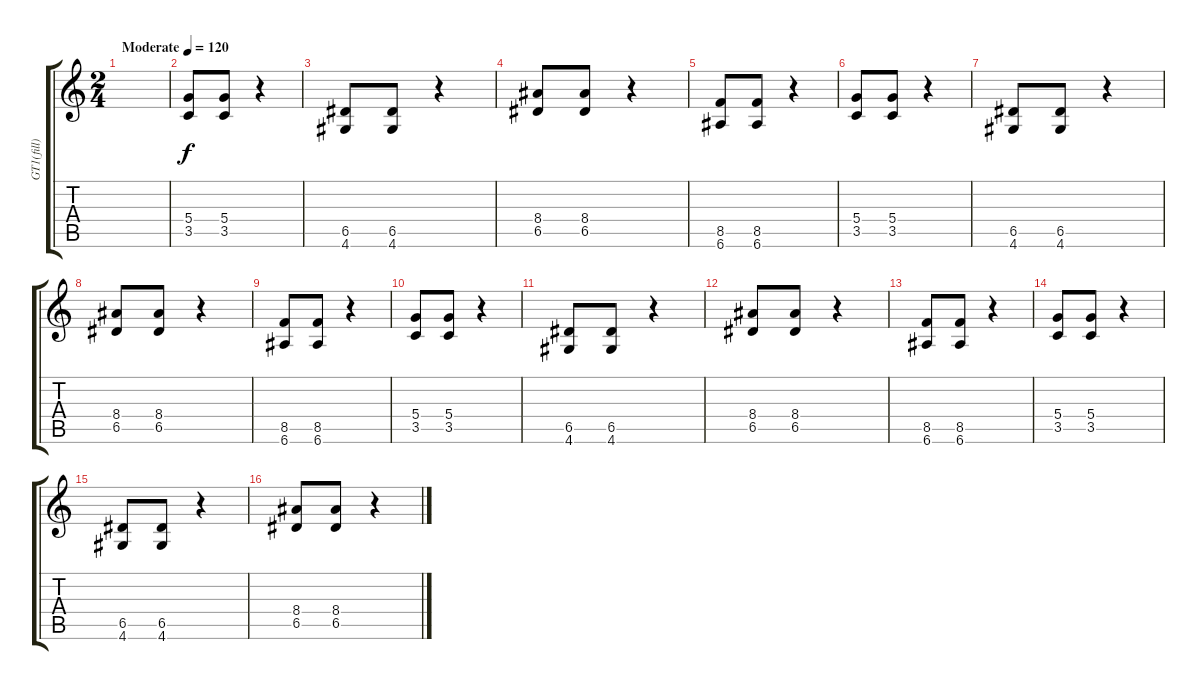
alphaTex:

\track ("GT1(fill)" "GT1(fill)") {instrument overdrivenguitar}
\staff {score tabs}
\tuning (E4 B3 G3 D3 A2 E2) {hide}
\ts (2 4)
\tempo (120 "Moderate")
\clef g2
\ks c
|
(5.4 3.5).8 (5.4 3.5).8 r.4 |
(6.5 4.6).8 (6.5 4.6).8 r.4 |
(8.4 6.5).8 (8.4 6.5).8 r.4 |
(8.5 6.6).8 (8.5 6.6).8 r.4 |
(5.4 3.5).8 (5.4 3.5).8 r.4 |
(6.5 4.6).8 (6.5 4.6).8 r.4 |
(8.4 6.5).8 (8.4 6.5).8 r.4 |
(8.5 6.6).8 (8.5 6.6).8 r.4 |
(5.4 3.5).8 (5.4 3.5).8 r.4 |
(6.5 4.6).8 (6.5 4.6).8 r.4 |
(8.4 6.5).8 (8.4 6.5).8 r.4 |
(8.5 6.6).8 (8.5 6.6).8 r.4 |
(5.4 3.5).8 (5.4 3.5).8 r.4 |
(6.5 4.6).8 (6.5 4.6).8 r.4 |
(8.4 6.5).8 (8.4 6.5).8 r.4
